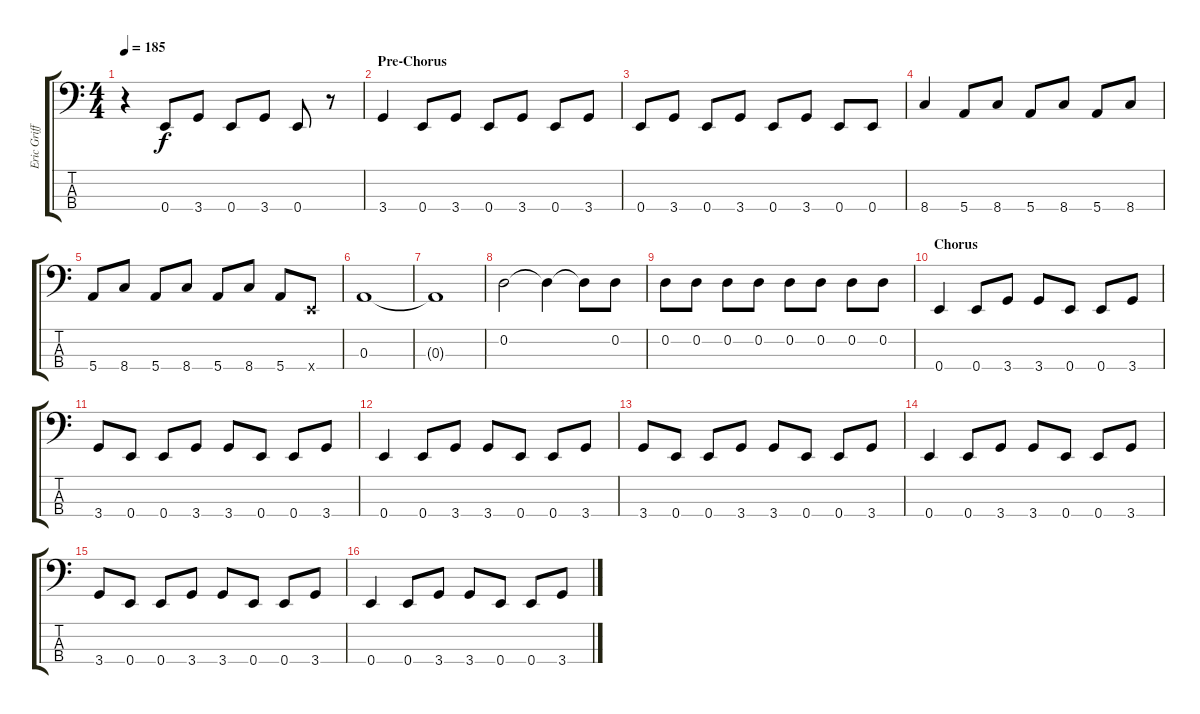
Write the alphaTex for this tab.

\track ("Eric Griffin" "Eric Griff") {instrument electricbasspick}
\staff {score tabs}
\tuning (G2 D2 A1 E1) {hide}
\ts (4 4)
\tempo 185
\clef f4
\ks c
r.4{dy f} 0.4.8 3.4.8 0.4.8 3.4.8 0.4.8 r.8 |
\section ("" "Pre-Chorus")
3.4.4 0.4.8 3.4.8 0.4.8 3.4.8 0.4.8 3.4.8 |
0.4.8 3.4.8 0.4.8 3.4.8 0.4.8 3.4.8 0.4.8 0.4.8 |
8.4.4 5.4.8 8.4.8 5.4.8 8.4.8 5.4.8 8.4.8 |
5.4.8 8.4.8 5.4.8 8.4.8 5.4.8 8.4.8 5.4.8 0.4{x}.8 |
0.3.1 |
0.3{t}.1 |
0.2.2 0.2{t}.4 0.2{t}.8 0.2.8 |
0.2.8 0.2.8 0.2.8 0.2.8 0.2.8 0.2.8 0.2.8 0.2.8 |
\section ("" "Chorus")
0.4.4 0.4.8 3.4.8 3.4.8 0.4.8 0.4.8 3.4.8 |
3.4.8 0.4.8 0.4.8 3.4.8 3.4.8 0.4.8 0.4.8 3.4.8 |
0.4.4 0.4.8 3.4.8 3.4.8 0.4.8 0.4.8 3.4.8 |
3.4.8 0.4.8 0.4.8 3.4.8 3.4.8 0.4.8 0.4.8 3.4.8 |
0.4.4 0.4.8 3.4.8 3.4.8 0.4.8 0.4.8 3.4.8 |
3.4.8 0.4.8 0.4.8 3.4.8 3.4.8 0.4.8 0.4.8 3.4.8 |
0.4.4 0.4.8 3.4.8 3.4.8 0.4.8 0.4.8 3.4.8
